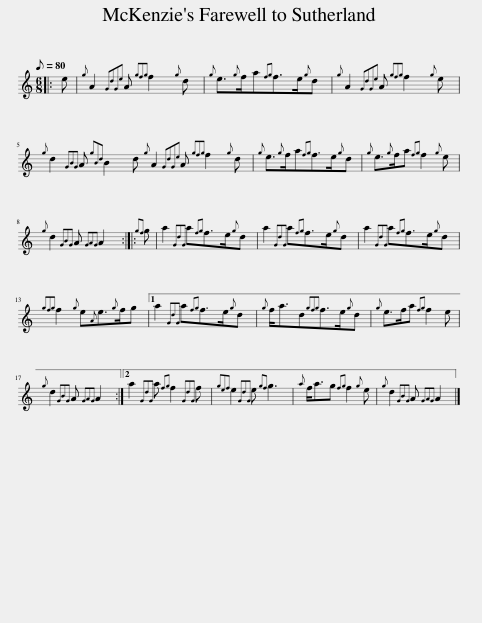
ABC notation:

X:1
L:1/8
Q:1/8=80
M:6/8
I:linebreak $
K:C
V:1 treble
V:1
|: e |{g} A2{GdGe} A{gfg} f2{g} d |{g} e3/2{g}f/a{fg}f>e{g}d |{g} A2{GdGe} A{gfg} f2{g} e |${g} d2{GBG} A{gBd} B2 d{g} A2{GdGe} A{gfg} f2{g} d | %5
{g} e3/2{g}f/a{fg}f>e{g}d |{g} e3/2{g}f/a{fg} f2{g} e |${g} d2{GBG} A{GAG} A2 ::{gf} g | a2{GdG} a{fg}f>e{g}d | %10
 a2{GdG} a{fg}f>e{g}d | a2{GdG} a{fg}f>e{g}d |${gfg} f2{g} e{A}e3/2{g}f/g |1 a2{GdG} a{fg}f>e{g}d |{g} f<ad{gfg}f>e{g}d | %15
{g} e>fa{fg} f2 e |${g} d2{GBG} A{GAG} A2 :|2 a2{GdG} a{fg} f2{GdG} f |{gef} e2{GdG} e{gf} g3 |{a} f<ag{fg} f2{g} e | %20
{g} d2{GBG} A{GAG} A2 |] %21
